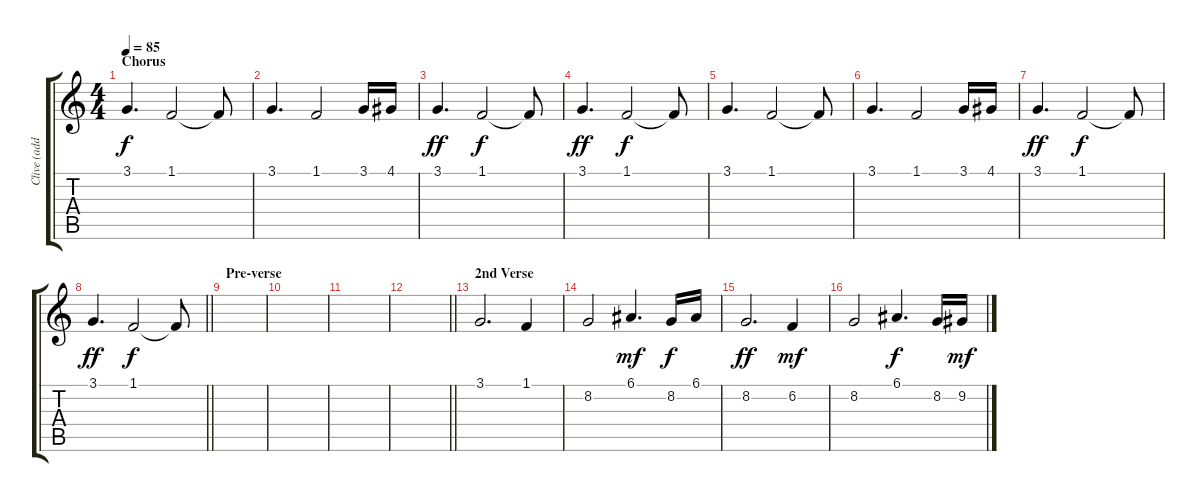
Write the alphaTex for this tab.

\track ("Clive (additional keyboard)" "Clive (add") {instrument flute}
\staff {score tabs}
\tuning (E4 B3 G3 D3 A2 E2) {hide}
\ts (4 4)
\section ("" "Chorus")
\tempo 85
\clef g2
\ks c
3.1.4{d dy f} 1.1.2 1.1{t}.8 |
3.1.4{d} 1.1.2 3.1.16 4.1.16 |
3.1.4{d dy ff} 1.1.2{dy f} 1.1{t}.8 |
3.1.4{d dy ff} 1.1.2{dy f} 1.1{t}.8 |
3.1.4{d} 1.1.2 1.1{t}.8 |
3.1.4{d} 1.1.2 3.1.16 4.1.16 |
3.1.4{d dy ff} 1.1.2{dy f} 1.1{t}.8 |
\barLineRight lightlight
3.1.4{d dy ff} 1.1.2{dy f} 1.1{t}.8 |
\section ("" "Pre-verse")
|
|
|
\barLineRight lightlight
|
\section ("" "2nd Verse")
3.1.2{d} 1.1.4 |
8.2.2 6.1.4{d dy mf} 8.2.16{dy f} 6.1.16 |
8.2.2{d dy ff} 6.2.4{dy mf} |
8.2.2 6.1.4{d dy f} 8.2.16 9.2.16{dy mf}
